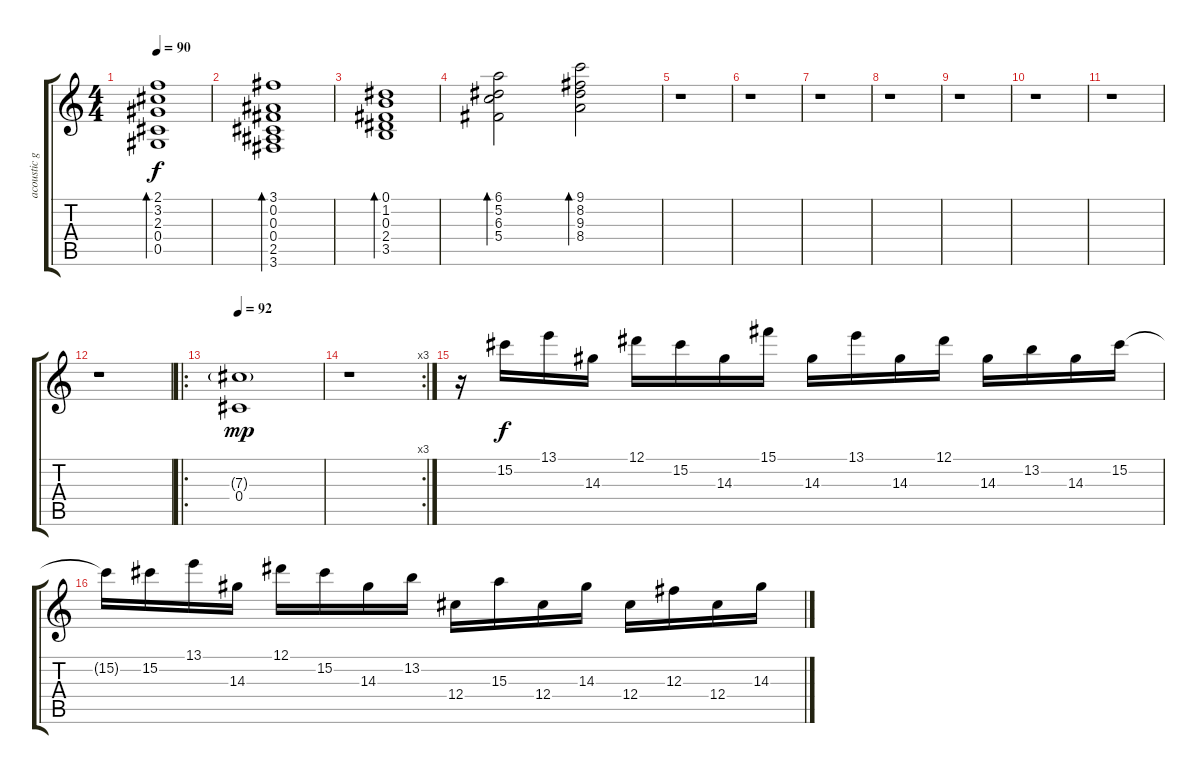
\track ("acoustic gtr 2" "acoustic g") {instrument acousticguitarsteel}
\staff {score tabs}
\tuning (Eb4 Bb3 Gb3 Db3 Ab2 Eb2) {hide}
\ts (4 4)
\tempo 90
\clef g2
\ks c
(2.1 3.2 2.3 0.4 0.5).1{bd 120 dy f} |
(3.1 0.2 0.3 0.4 2.5 3.6).1{bd 120} |
(0.1 1.2 0.3 2.4 3.5).1{bd 120} |
(6.1 5.2 6.3 5.4).2{bd 120} (9.1 8.2 9.3 8.4).2{bd 120} |
r.1 |
r.1 |
r.1 |
r.1 |
r.1 |
r.1 |
r.1 |
r.1 |
\ro
\tempo 92
(7.3{g} 0.4).1{dy mp} |
\rc 3
r.1 |
r.16 15.2.16{dy f} 13.1.16 14.3.16 12.1.16 15.2.16 14.3.16 15.1.16 14.3.16 13.1.16 14.3.16 12.1.16 14.3.16 13.2.16 14.3.16 15.2.16 |
15.2{t}.16 15.2.16 13.1.16 14.3.16 12.1.16 15.2.16 14.3.16 13.2.16 12.4.16 15.3.16 12.4.16 14.3.16 12.4.16 12.3.16 12.4.16 14.3.16
